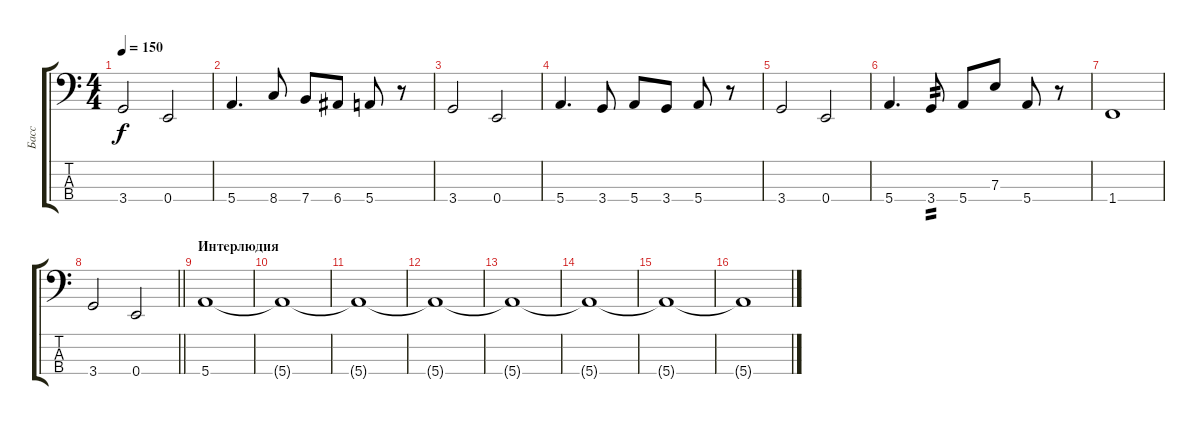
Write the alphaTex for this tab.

\track ("Басс" "Басс") {instrument electricbassfinger}
\staff {score tabs}
\tuning (G2 D2 A1 E1) {hide}
\ts (4 4)
\tempo 150
\clef f4
\ks c
3.4.2{dy f} 0.4.2 |
5.4.4{d} 8.4.8 7.4.8 6.4.8 5.4.8 r.8 |
3.4.2 0.4.2 |
5.4.4{d} 3.4.8 5.4.8 3.4.8 5.4.8 r.8 |
3.4.2 0.4.2 |
5.4.4{d} 3.4.8{tp 2} 5.4.8 7.3.8 5.4.8 r.8 |
1.4.1 |
\barLineRight lightlight
3.4.2 0.4.2 |
\section ("" "Интерлюдия")
5.4.1 |
5.4{t}.1 |
5.4{t}.1 |
5.4{t}.1 |
5.4{t}.1 |
5.4{t}.1 |
5.4{t}.1 |
5.4{t}.1
